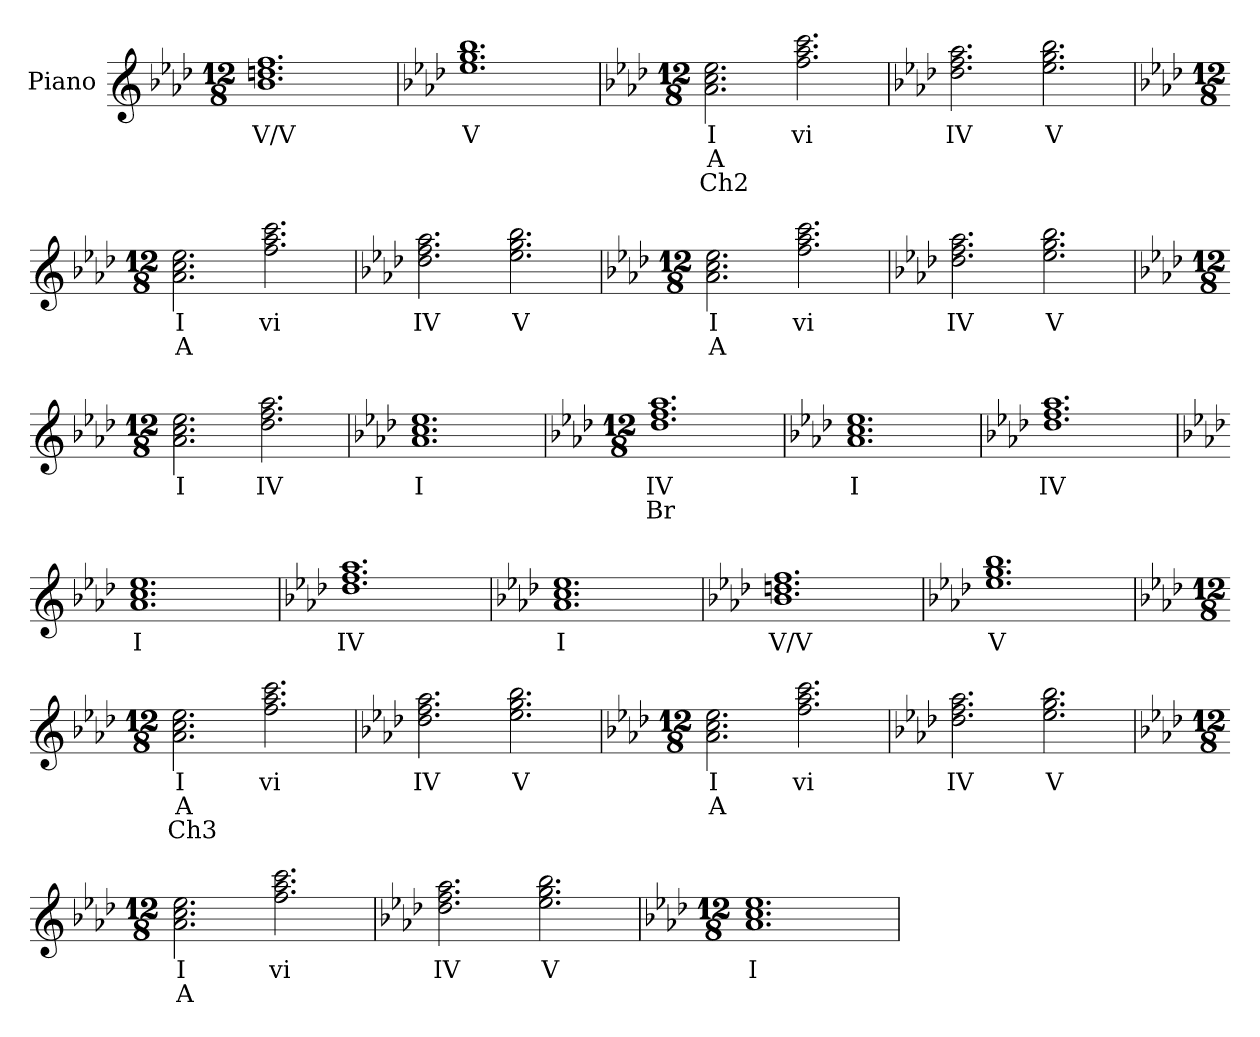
**kern	**text	**text	**text
*part1	*part1	*part1	*part1
*staff1	*staff1	*staff1	*staff1
*I"Piano	*	*	*
*I'Pno	*	*	*
*k[b-e-a-d-]	*	*	*
*A-:	*	*	*
*M12/8	*	*	*
=	=	=	=
1.b- 1.ddn 1.ff	V/V	.	.
=	=	=	=
*k[b-e-a-d-]	*	*	*
*A-:	*	*	*
1.ee- 1.gg 1.bb-	V	.	.
=	=	=	=
*k[b-e-a-d-]	*	*	*
*A-:	*	*	*
*M12/8	*	*	*
2.a- 2.cc 2.ee-	I	A	Ch2
2.ff 2.aa- 2.ccc	vi	.	.
=	=	=	=
*k[b-e-a-d-]	*	*	*
*A-:	*	*	*
2.dd- 2.ff 2.aa-	IV	.	.
2.ee- 2.gg 2.bb-	V	.	.
=	=	=	=
*k[b-e-a-d-]	*	*	*
*A-:	*	*	*
*M12/8	*	*	*
2.a- 2.cc 2.ee-	I	A	.
2.ff 2.aa- 2.ccc	vi	.	.
=	=	=	=
*k[b-e-a-d-]	*	*	*
*A-:	*	*	*
2.dd- 2.ff 2.aa-	IV	.	.
2.ee- 2.gg 2.bb-	V	.	.
=	=	=	=
*k[b-e-a-d-]	*	*	*
*A-:	*	*	*
*M12/8	*	*	*
2.a- 2.cc 2.ee-	I	A	.
2.ff 2.aa- 2.ccc	vi	.	.
=	=	=	=
*k[b-e-a-d-]	*	*	*
*A-:	*	*	*
2.dd- 2.ff 2.aa-	IV	.	.
2.ee- 2.gg 2.bb-	V	.	.
=	=	=	=
*k[b-e-a-d-]	*	*	*
*A-:	*	*	*
*M12/8	*	*	*
2.a- 2.cc 2.ee-	I	.	.
2.dd- 2.ff 2.aa-	IV	.	.
=	=	=	=
*k[b-e-a-d-]	*	*	*
*A-:	*	*	*
1.a- 1.cc 1.ee-	I	.	.
=	=	=	=
*k[b-e-a-d-]	*	*	*
*A-:	*	*	*
*M12/8	*	*	*
1.dd- 1.ff 1.aa-	IV	Br	.
=	=	=	=
*k[b-e-a-d-]	*	*	*
*A-:	*	*	*
1.a- 1.cc 1.ee-	I	.	.
=	=	=	=
*k[b-e-a-d-]	*	*	*
*A-:	*	*	*
1.dd- 1.ff 1.aa-	IV	.	.
=	=	=	=
*k[b-e-a-d-]	*	*	*
*A-:	*	*	*
1.a- 1.cc 1.ee-	I	.	.
=	=	=	=
*k[b-e-a-d-]	*	*	*
*A-:	*	*	*
1.dd- 1.ff 1.aa-	IV	.	.
=	=	=	=
*k[b-e-a-d-]	*	*	*
*A-:	*	*	*
1.a- 1.cc 1.ee-	I	.	.
=	=	=	=
*k[b-e-a-d-]	*	*	*
*A-:	*	*	*
1.b- 1.ddn 1.ff	V/V	.	.
=	=	=	=
*k[b-e-a-d-]	*	*	*
*A-:	*	*	*
1.ee- 1.gg 1.bb-	V	.	.
=	=	=	=
*k[b-e-a-d-]	*	*	*
*A-:	*	*	*
*M12/8	*	*	*
2.a- 2.cc 2.ee-	I	A	Ch3
2.ff 2.aa- 2.ccc	vi	.	.
=	=	=	=
*k[b-e-a-d-]	*	*	*
*A-:	*	*	*
2.dd- 2.ff 2.aa-	IV	.	.
2.ee- 2.gg 2.bb-	V	.	.
=	=	=	=
*k[b-e-a-d-]	*	*	*
*A-:	*	*	*
*M12/8	*	*	*
2.a- 2.cc 2.ee-	I	A	.
2.ff 2.aa- 2.ccc	vi	.	.
=	=	=	=
*k[b-e-a-d-]	*	*	*
*A-:	*	*	*
2.dd- 2.ff 2.aa-	IV	.	.
2.ee- 2.gg 2.bb-	V	.	.
=	=	=	=
*k[b-e-a-d-]	*	*	*
*A-:	*	*	*
*M12/8	*	*	*
2.a- 2.cc 2.ee-	I	A	.
2.ff 2.aa- 2.ccc	vi	.	.
=	=	=	=
*k[b-e-a-d-]	*	*	*
*A-:	*	*	*
2.dd- 2.ff 2.aa-	IV	.	.
2.ee- 2.gg 2.bb-	V	.	.
=	=	=	=
*k[b-e-a-d-]	*	*	*
*A-:	*	*	*
*M12/8	*	*	*
1.a- 1.cc 1.ee-	I	.	.
=	=	=	=
*-	*-	*-	*-
